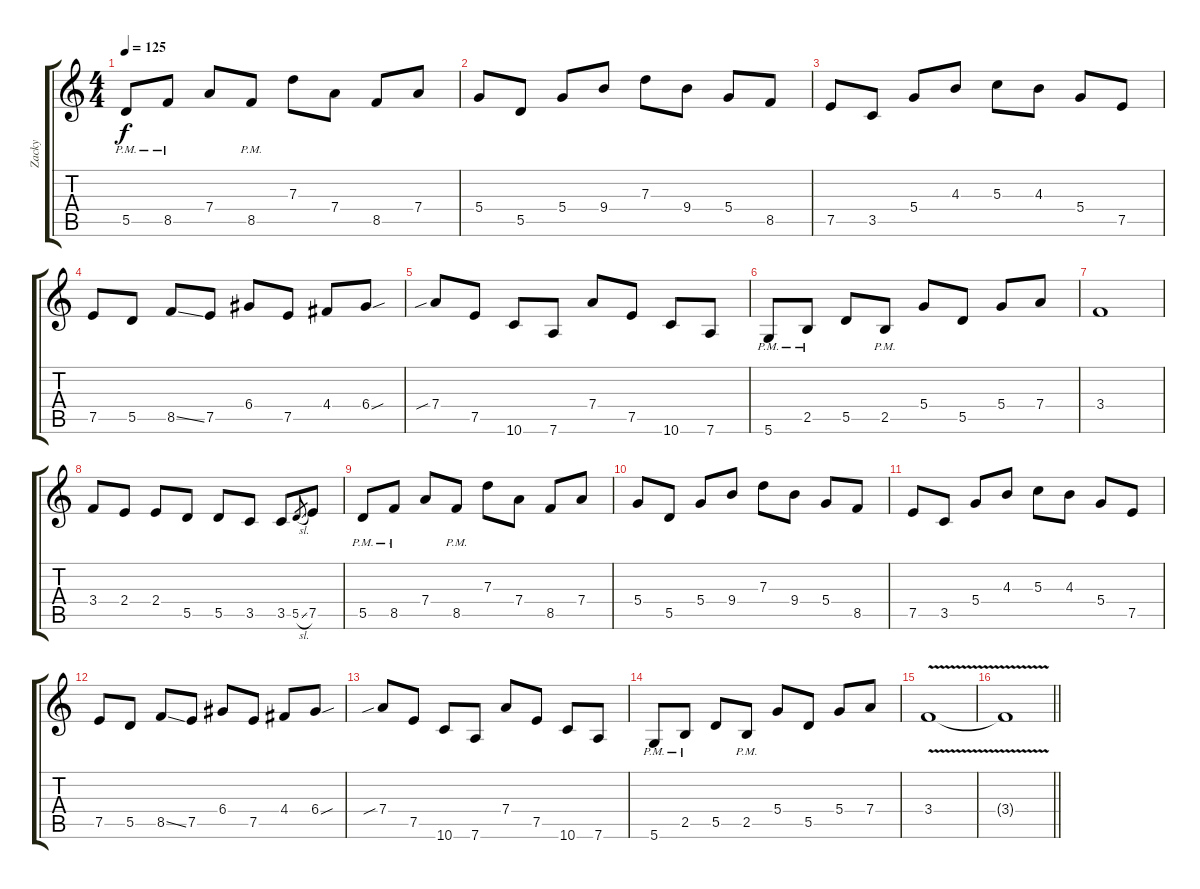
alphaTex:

\track ("Zacky" "Zacky") {instrument distortionguitar}
\staff {score tabs}
\tuning (E4 B3 G3 D3 A2 D2) {hide}
\ts (4 4)
\tempo 125
\clef g2
\ks c
5.5{pm}.8{dy f volume 16 instrument distortionguitar} 8.5{pm}.8 7.4.8 8.5{pm}.8 7.3.8 7.4.8 8.5.8 7.4.8 |
5.4.8 5.5.8 5.4.8 9.4.8 7.3.8 9.4.8 5.4.8 8.5.8 |
7.5.8 3.5.8 5.4.8 4.3.8 5.3.8 4.3.8 5.4.8 7.5.8 |
7.5.8 5.5.8 8.5{ss}.8 7.5.8 6.4.8 7.5.8 4.4.8 6.4{sou}.8 |
7.4{sib}.8 7.5.8 10.6.8 7.6.8 7.4.8 7.5.8 10.6.8 7.6.8 |
5.6{pm}.8 2.5{pm}.8 5.5.8 2.5{pm}.8 5.4.8 5.5.8 5.4.8 7.4.8 |
3.4.1 |
3.4.8 2.4.8 2.4.8 5.5.8 5.5.8 3.5.8 3.5.8 5.5{sl}.8{gr} 7.5.8 |
5.5{pm}.8 8.5{pm}.8 7.4.8 8.5{pm}.8 7.3.8 7.4.8 8.5.8 7.4.8 |
5.4.8 5.5.8 5.4.8 9.4.8 7.3.8 9.4.8 5.4.8 8.5.8 |
7.5.8 3.5.8 5.4.8 4.3.8 5.3.8 4.3.8 5.4.8 7.5.8 |
7.5.8 5.5.8 8.5{ss}.8 7.5.8 6.4.8 7.5.8 4.4.8 6.4{sou}.8 |
7.4{sib}.8 7.5.8 10.6.8 7.6.8 7.4.8 7.5.8 10.6.8 7.6.8 |
5.6{pm}.8 2.5{pm}.8 5.5.8 2.5{pm}.8 5.4.8 5.5.8 5.4.8 7.4.8 |
3.4{v}.1 |
\barLineRight lightlight
3.4{t}.1
